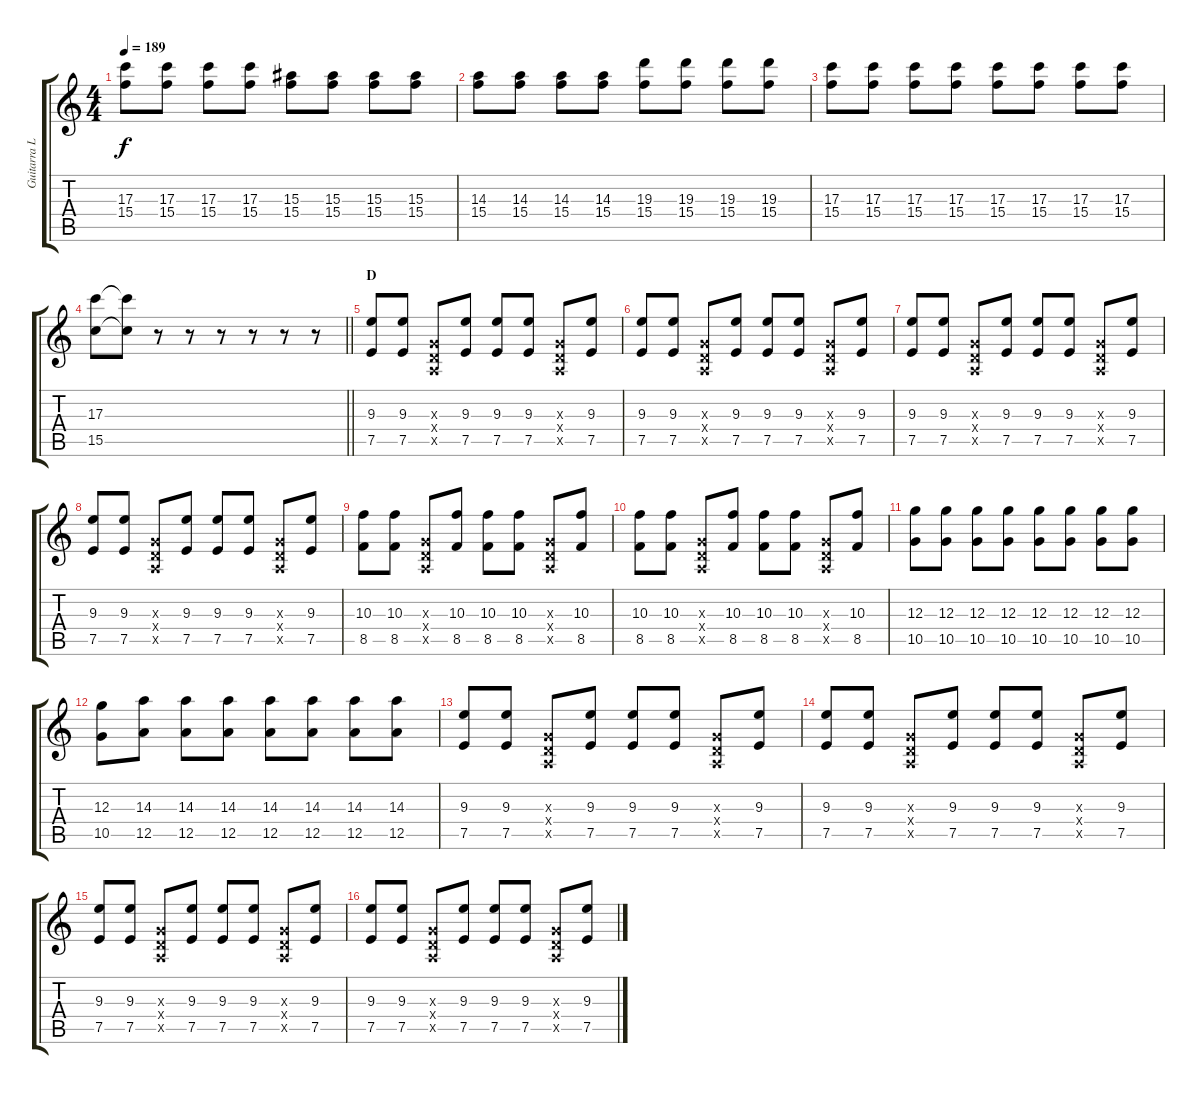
\track ("Guitarra L1" "Guitarra L") {instrument overdrivenguitar}
\staff {score tabs}
\tuning (E4 B3 G3 D3 A2 D2) {hide}
\ts (4 4)
\tempo 189
\clef g2
\ks c
(17.3 15.4).8{dy f} (17.3 15.4).8 (17.3 15.4).8 (17.3 15.4).8 (15.3 15.4).8 (15.3 15.4).8 (15.3 15.4).8 (15.3 15.4).8 |
(14.3 15.4).8 (14.3 15.4).8 (14.3 15.4).8 (14.3 15.4).8 (19.3 15.4).8 (19.3 15.4).8 (19.3 15.4).8 (19.3 15.4).8 |
(17.3 15.4).8 (17.3 15.4).8 (17.3 15.4).8 (17.3 15.4).8 (17.3 15.4).8 (17.3 15.4).8 (17.3 15.4).8 (17.3 15.4).8 |
\barLineRight lightlight
(17.3 15.5).8 (17.3{t} 15.5{t}).8 r.8 r.8 r.8 r.8 r.8 r.8 |
\section ("" "D")
(9.3 7.5).8 (9.3 7.5).8 (0.3{x} 0.4{x} 0.5{x}).8 (9.3 7.5).8 (9.3 7.5).8 (9.3 7.5).8 (0.3{x} 0.4{x} 0.5{x}).8 (9.3 7.5).8 |
(9.3 7.5).8 (9.3 7.5).8 (0.3{x} 0.4{x} 0.5{x}).8 (9.3 7.5).8 (9.3 7.5).8 (9.3 7.5).8 (0.3{x} 0.4{x} 0.5{x}).8 (9.3 7.5).8 |
(9.3 7.5).8 (9.3 7.5).8 (0.3{x} 0.4{x} 0.5{x}).8 (9.3 7.5).8 (9.3 7.5).8 (9.3 7.5).8 (0.3{x} 0.4{x} 0.5{x}).8 (9.3 7.5).8 |
(9.3 7.5).8 (9.3 7.5).8 (0.3{x} 0.4{x} 0.5{x}).8 (9.3 7.5).8 (9.3 7.5).8 (9.3 7.5).8 (0.3{x} 0.4{x} 0.5{x}).8 (9.3 7.5).8 |
(10.3 8.5).8 (10.3 8.5).8 (0.3{x} 0.4{x} 0.5{x}).8 (10.3 8.5).8 (10.3 8.5).8 (10.3 8.5).8 (0.3{x} 0.4{x} 0.5{x}).8 (10.3 8.5).8 |
(10.3 8.5).8 (10.3 8.5).8 (0.3{x} 0.4{x} 0.5{x}).8 (10.3 8.5).8 (10.3 8.5).8 (10.3 8.5).8 (0.3{x} 0.4{x} 0.5{x}).8 (10.3 8.5).8 |
(12.3 10.5).8 (12.3 10.5).8 (12.3 10.5).8 (12.3 10.5).8 (12.3 10.5).8 (12.3 10.5).8 (12.3 10.5).8 (12.3 10.5).8 |
(12.3 10.5).8 (14.3 12.5).8 (14.3 12.5).8 (14.3 12.5).8 (14.3 12.5).8 (14.3 12.5).8 (14.3 12.5).8 (14.3 12.5).8 |
(9.3 7.5).8 (9.3 7.5).8 (0.3{x} 0.4{x} 0.5{x}).8 (9.3 7.5).8 (9.3 7.5).8 (9.3 7.5).8 (0.3{x} 0.4{x} 0.5{x}).8 (9.3 7.5).8 |
(9.3 7.5).8 (9.3 7.5).8 (0.3{x} 0.4{x} 0.5{x}).8 (9.3 7.5).8 (9.3 7.5).8 (9.3 7.5).8 (0.3{x} 0.4{x} 0.5{x}).8 (9.3 7.5).8 |
(9.3 7.5).8 (9.3 7.5).8 (0.3{x} 0.4{x} 0.5{x}).8 (9.3 7.5).8 (9.3 7.5).8 (9.3 7.5).8 (0.3{x} 0.4{x} 0.5{x}).8 (9.3 7.5).8 |
(9.3 7.5).8 (9.3 7.5).8 (0.3{x} 0.4{x} 0.5{x}).8 (9.3 7.5).8 (9.3 7.5).8 (9.3 7.5).8 (0.3{x} 0.4{x} 0.5{x}).8 (9.3 7.5).8
